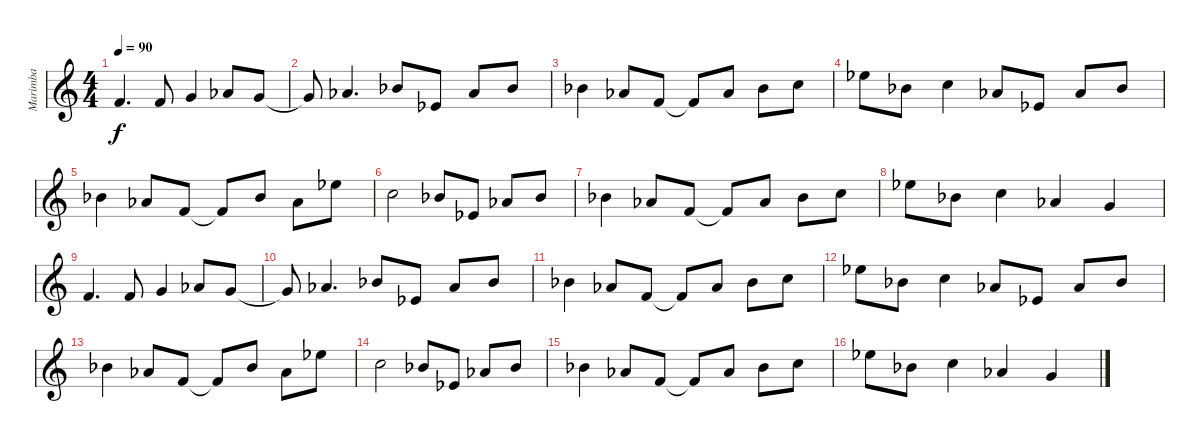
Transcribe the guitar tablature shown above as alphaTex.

\track ("Marimba" "Marimba") {instrument marimba}
\staff {score}
\tuning (E4 B3 G3 D3 A2 E2) {hide}
\ts (4 4)
\tempo 90
\clef g2
\ks c
1.1.4{d dy f} 1.1.8 3.1.4 4.1{acc b}.8 3.1.8 |
3.1{t}.8 4.1{acc b}.4{d} 6.1{acc b}.8 4.2{acc b}.8 4.1{acc b}.8 6.1{acc b}.8 |
15.3{acc b}.4 4.1{acc b}.8 1.1.8 1.1{t}.8 4.1{acc b}.8 6.1{acc b}.8 8.1.8 |
11.1{acc b}.8 6.1{acc b}.8 8.1.4 4.1{acc b}.8 4.2{acc b}.8 4.1{acc b}.8 6.1{acc b}.8 |
6.1{acc b}.4 4.1{acc b}.8 1.1.8 1.1{t}.8 6.1{acc b}.8 4.1{acc b}.8 11.1{acc b}.8 |
8.1.2 6.1{acc b}.8 4.2{acc b}.8 4.1{acc b}.8 6.1{acc b}.8 |
15.3{acc b}.4 4.1{acc b}.8 1.1.8 1.1{t}.8 4.1{acc b}.8 6.1{acc b}.8 8.1.8 |
11.1{acc b}.8 6.1{acc b}.8 8.1.4 4.1{acc b}.4 3.1.4 |
1.1.4{d} 1.1.8 3.1.4 4.1{acc b}.8 3.1.8 |
3.1{t}.8 4.1{acc b}.4{d} 6.1{acc b}.8 4.2{acc b}.8 4.1{acc b}.8 6.1{acc b}.8 |
15.3{acc b}.4 4.1{acc b}.8 1.1.8 1.1{t}.8 4.1{acc b}.8 6.1{acc b}.8 8.1.8 |
11.1{acc b}.8 6.1{acc b}.8 8.1.4 4.1{acc b}.8 4.2{acc b}.8 4.1{acc b}.8 6.1{acc b}.8 |
6.1{acc b}.4 4.1{acc b}.8 1.1.8 1.1{t}.8 6.1{acc b}.8 4.1{acc b}.8 11.1{acc b}.8 |
8.1.2 6.1{acc b}.8 4.2{acc b}.8 4.1{acc b}.8 6.1{acc b}.8 |
15.3{acc b}.4 4.1{acc b}.8 1.1.8 1.1{t}.8 4.1{acc b}.8 6.1{acc b}.8 8.1.8 |
11.1{acc b}.8 6.1{acc b}.8 8.1.4 4.1{acc b}.4 3.1.4
